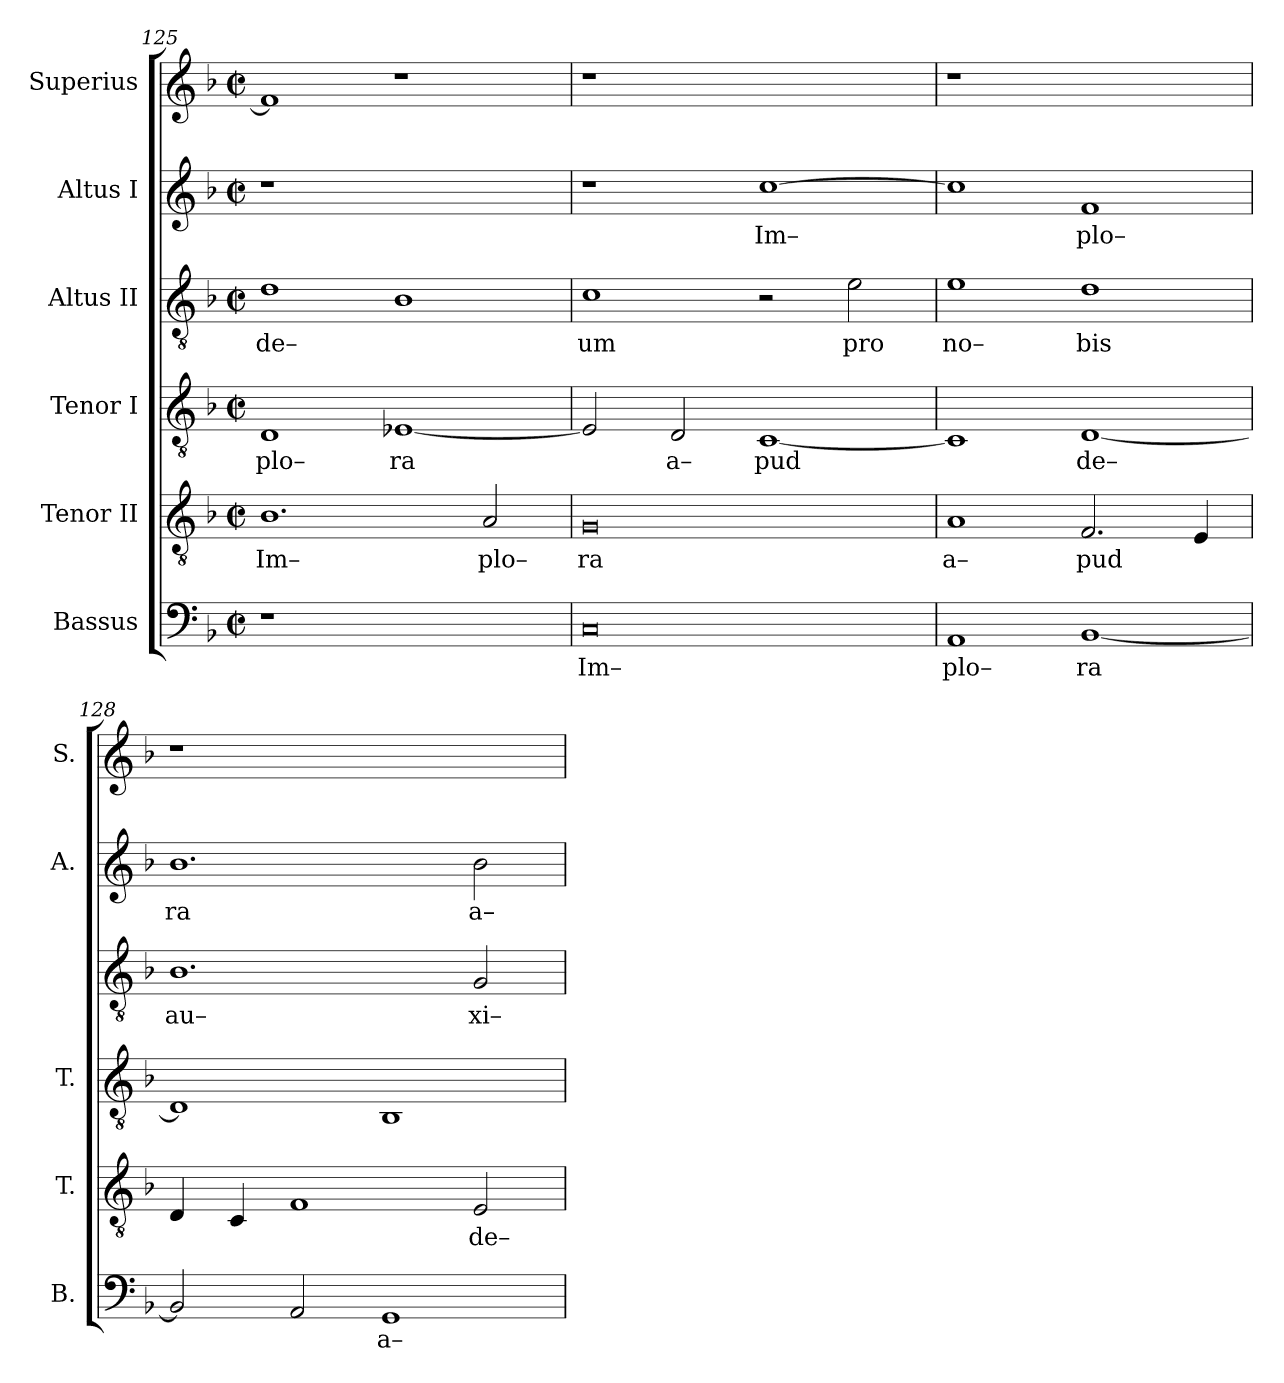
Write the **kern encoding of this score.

**kern	**text	**kern	**text	**kern	**text	**kern	**text	**kern	**text	**kern
*part6	*part6	*part5	*part5	*part4	*part4	*part3	*part3	*part2	*part2	*part1
*staff6	*staff6	*staff5	*staff5	*staff4	*staff4	*staff3	*staff3	*staff2	*staff2	*staff1
*I"Bassus	*	*I"Tenor II	*	*I"Tenor I	*	*I"Altus II	*	*I"Altus I	*	*I"Superius
*I'B.	*	*I'T.	*	*I'T.	*	*	*	*I'A.	*	*I'S.
*clefF4	*	*clefGv2	*	*clefGv2	*	*clefGv2	*	*clefG2	*	*clefG2
*	*	*ITrd7c12	*	*ITrd7c12	*	*ITrd7c12	*	*	*	*
*k[b-]	*	*k[b-]	*	*k[b-]	*	*k[b-]	*	*k[b-]	*	*k[b-]
*F:	*	*F:	*	*F:	*	*F:	*	*F:	*	*F:
*M2/2	*	*M2/2	*	*M2/2	*	*M2/2	*	*M2/2	*	*M2/2
*met(c|)	*	*met(c|)	*	*met(c|)	*	*met(c|)	*	*met(c|)	*	*met(c|)
=125	=125	=125	=125	=125	=125	=125	=125	=125	=125	=125
!LO:N:vis=1	!	!	!	!	!	!	!	!	!	!
!	!	!	!LO:LY:b:color=#000000	!	!	!	!	!	!	!
!	!	!	!	!	!LO:LY:b:color=#000000	!	!	!	!	!
!	!	!	!	!	!	!	!LO:LY:b:color=#000000	!LO:N:vis=1	!	!
1r	.	1.BB-i	Im–	1DDi	plo–	1Di	de–	1r	.	1fi]
!	!	!	!	!	!LO:LY:b:color=#000000	!	!	!	!	!
1ryy	.	.	.	[<1EE-Xi	ra	1BB-i	.	1ryy	.	1r
!	!	!	!LO:LY:b:color=#000000	!	!	!	!	!	!	!
.	.	2AAi/	plo–	.	.	.	.	.	.	.
=126	=126	=126	=126	=126	=126	=126	=126	=126	=126	=126
!	!LO:LY:b:color=#000000	!	!	!	!	!	!	!	!	!
!	!	!	!LO:LY:b:color=#000000	!	!	!	!	!	!	!
!	!	!	!	!	!	!	!LO:LY:b:color=#000000	!	!	!LO:N:vis=1
0Ci	Im–	0GGi	ra	2EE-i/]	.	1Ci	um	1r	.	1r
!	!	!	!	!	!LO:LY:b:color=#000000	!	!	!	!	!
.	.	.	.	2DDi/	a–	.	.	.	.	.
!	!	!	!	!	!LO:LY:b:color=#000000	!	!	!	!	!
!	!	!	!	!	!	!	!	!	!LO:LY:b:color=#000000	!
.	.	.	.	[<1CCi	pud	2r	.	[>1cci	Im–	1ryy
!	!	!	!	!	!	!	!LO:LY:b:color=#000000	!	!	!
.	.	.	.	.	.	2Ei\	pro	.	.	.
=127	=127	=127	=127	=127	=127	=127	=127	=127	=127	=127
!	!LO:LY:b:color=#000000	!	!	!	!	!	!	!	!	!
!	!	!	!LO:LY:b:color=#000000	!	!	!	!	!	!	!
!	!	!	!	!	!	!	!LO:LY:b:color=#000000	!	!	!LO:N:vis=1
1AAi	plo–	1AAi	a–	1CCi]	.	1Ei	no–	1cci]	.	1r
!	!LO:LY:b:color=#000000	!	!	!	!	!	!	!	!	!
!	!	!	!LO:LY:b:color=#000000	!	!	!	!	!	!	!
!	!	!	!	!	!LO:LY:b:color=#000000	!	!	!	!	!
!	!	!	!	!	!	!	!LO:LY:b:color=#000000	!	!	!
!	!	!	!	!	!	!	!	!	!LO:LY:b:color=#000000	!
[<1BB-i	ra	2.FFi/	pud	[<1DDi	de–	1Di	bis	1fi	plo–	1ryy
.	.	4EEi/	.	.	.	.	.	.	.	.
!!LO:PB:g=z
=128	=128	=128	=128	=128	=128	=128	=128	=128	=128	=128
!	!	!	!	!	!	!	!LO:LY:b:color=#000000	!	!	!
!	!	!	!	!	!	!	!	!	!LO:LY:b:color=#000000	!LO:N:vis=1
2BB-i/]	.	4DDi/	.	1DDi]	.	1.BB-i	au–	1.b-i	ra	1r
.	.	4CCi/	.	.	.	.	.	.	.	.
2AAi/	.	1FFi	.	.	.	.	.	.	.	.
!	!LO:LY:b:color=#000000	!	!	!	!	!	!	!	!	!
1GGi	a–	.	.	1BBB-i	.	.	.	.	.	1ryy
!	!	!	!LO:LY:b:color=#000000	!	!	!	!	!	!	!
!	!	!	!	!	!	!	!LO:LY:b:color=#000000	!	!	!
!	!	!	!	!	!	!	!	!	!LO:LY:b:color=#000000	!
.	.	2EEi/	de–	.	.	2GGi/	xi–	2b-i\	a–	.
=	=	=	=	=	=	=	=	=	=	=
*-	*-	*-	*-	*-	*-	*-	*-	*-	*-	*-
